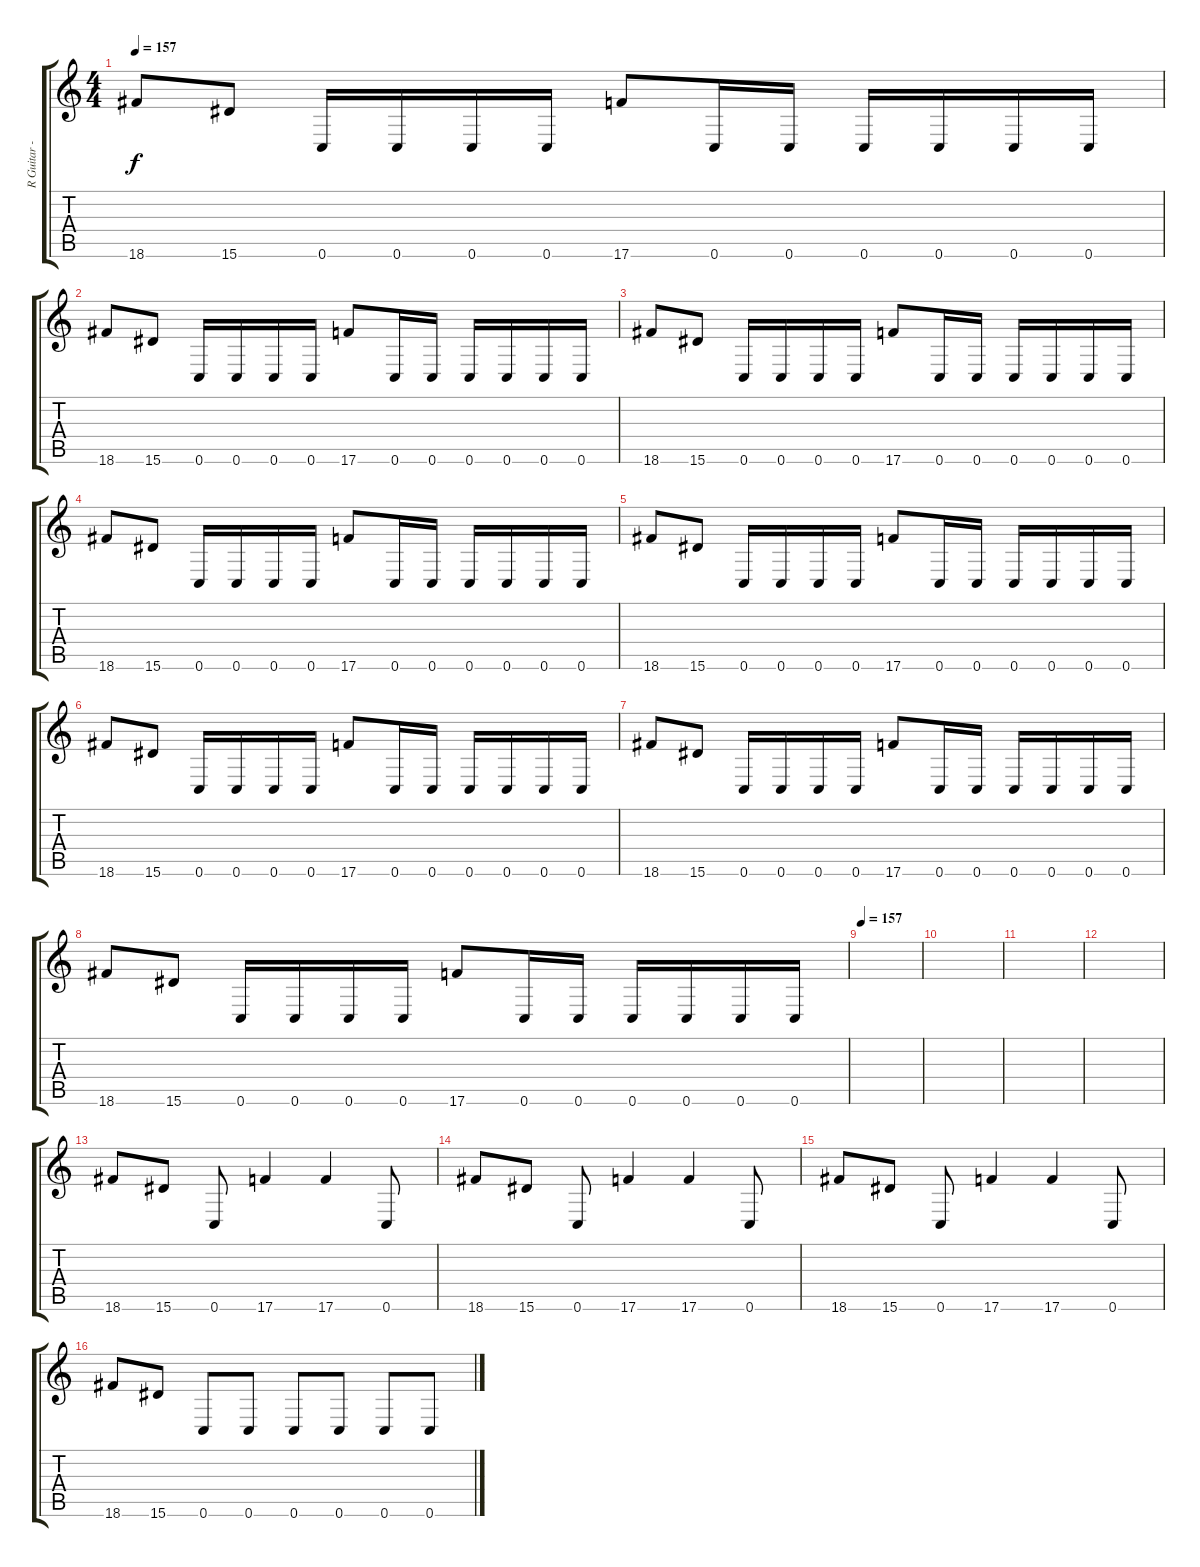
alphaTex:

\track ("R Guitar - Hammett" "R Guitar -") {instrument distortionguitar}
\staff {score tabs}
\tuning (D4 A3 F3 C3 G2 C2) {hide}
\ts (4 4)
\tempo 157
\clef g2
\ks c
18.6.8{dy f} 15.6.8 0.6.16 0.6.16 0.6.16 0.6.16 17.6.8 0.6.16 0.6.16 0.6.16 0.6.16 0.6.16 0.6.16 |
18.6.8 15.6.8 0.6.16 0.6.16 0.6.16 0.6.16 17.6.8 0.6.16 0.6.16 0.6.16 0.6.16 0.6.16 0.6.16 |
18.6.8 15.6.8 0.6.16 0.6.16 0.6.16 0.6.16 17.6.8 0.6.16 0.6.16 0.6.16 0.6.16 0.6.16 0.6.16 |
18.6.8 15.6.8 0.6.16 0.6.16 0.6.16 0.6.16 17.6.8 0.6.16 0.6.16 0.6.16 0.6.16 0.6.16 0.6.16 |
18.6.8 15.6.8 0.6.16 0.6.16 0.6.16 0.6.16 17.6.8 0.6.16 0.6.16 0.6.16 0.6.16 0.6.16 0.6.16 |
18.6.8 15.6.8 0.6.16 0.6.16 0.6.16 0.6.16 17.6.8 0.6.16 0.6.16 0.6.16 0.6.16 0.6.16 0.6.16 |
18.6.8 15.6.8 0.6.16 0.6.16 0.6.16 0.6.16 17.6.8 0.6.16 0.6.16 0.6.16 0.6.16 0.6.16 0.6.16 |
18.6.8 15.6.8 0.6.16 0.6.16 0.6.16 0.6.16 17.6.8 0.6.16 0.6.16 0.6.16 0.6.16 0.6.16 0.6.16 |
\tempo 157
|
|
|
|
18.6.8 15.6.8 0.6.8 17.6.4 17.6.4 0.6.8 |
18.6.8 15.6.8 0.6.8 17.6.4 17.6.4 0.6.8 |
18.6.8 15.6.8 0.6.8 17.6.4 17.6.4 0.6.8 |
18.6.8 15.6.8 0.6.8 0.6.8 0.6.8 0.6.8 0.6.8 0.6.8
